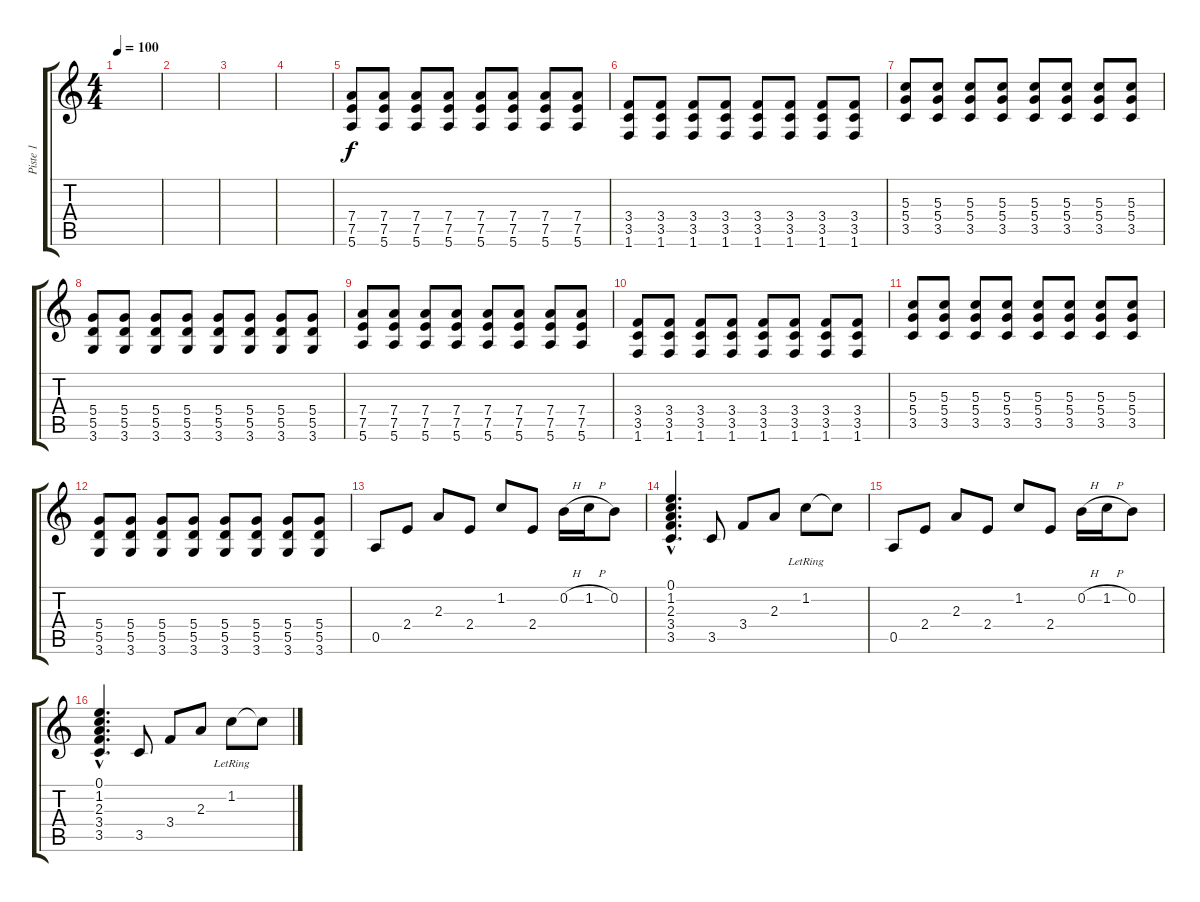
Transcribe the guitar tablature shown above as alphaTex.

\track ("Piste 1" "Piste 1") {instrument electricguitarclean}
\staff {score tabs}
\tuning (E4 B3 G3 D3 A2 E2) {hide}
\ts (4 4)
\tempo 100
\clef g2
\ks c
|
|
|
|
(7.4 7.5 5.6).8{instrument distortionguitar} (7.4 7.5 5.6).8 (7.4 7.5 5.6).8 (7.4 7.5 5.6).8 (7.4 7.5 5.6).8 (7.4 7.5 5.6).8 (7.4 7.5 5.6).8 (7.4 7.5 5.6).8 |
(3.4 3.5 1.6).8 (3.4 3.5 1.6).8 (3.4 3.5 1.6).8 (3.4 3.5 1.6).8 (3.4 3.5 1.6).8 (3.4 3.5 1.6).8 (3.4 3.5 1.6).8 (3.4 3.5 1.6).8 |
(5.3 5.4 3.5).8 (5.3 5.4 3.5).8 (5.3 5.4 3.5).8 (5.3 5.4 3.5).8 (5.3 5.4 3.5).8 (5.3 5.4 3.5).8 (5.3 5.4 3.5).8 (5.3 5.4 3.5).8 |
(5.4 5.5 3.6).8 (5.4 5.5 3.6).8 (5.4 5.5 3.6).8 (5.4 5.5 3.6).8 (5.4 5.5 3.6).8 (5.4 5.5 3.6).8 (5.4 5.5 3.6).8 (5.4 5.5 3.6).8 |
(7.4 7.5 5.6).8{instrument distortionguitar} (7.4 7.5 5.6).8 (7.4 7.5 5.6).8 (7.4 7.5 5.6).8 (7.4 7.5 5.6).8 (7.4 7.5 5.6).8 (7.4 7.5 5.6).8 (7.4 7.5 5.6).8 |
(3.4 3.5 1.6).8 (3.4 3.5 1.6).8 (3.4 3.5 1.6).8 (3.4 3.5 1.6).8 (3.4 3.5 1.6).8 (3.4 3.5 1.6).8 (3.4 3.5 1.6).8 (3.4 3.5 1.6).8 |
(5.3 5.4 3.5).8 (5.3 5.4 3.5).8 (5.3 5.4 3.5).8 (5.3 5.4 3.5).8 (5.3 5.4 3.5).8 (5.3 5.4 3.5).8 (5.3 5.4 3.5).8 (5.3 5.4 3.5).8 |
(5.4 5.5 3.6).8 (5.4 5.5 3.6).8 (5.4 5.5 3.6).8 (5.4 5.5 3.6).8 (5.4 5.5 3.6).8 (5.4 5.5 3.6).8 (5.4 5.5 3.6).8 (5.4 5.5 3.6).8 |
0.5.8{instrument electricguitarclean} 2.4.8 2.3.8 2.4.8 1.2.8 2.4.8 0.2{h}.16 1.2{h}.16 0.2.8 |
(0.1{hac} 1.2{hac} 2.3{hac} 3.4{hac} 3.5{hac}).4{d} 3.5.8 3.4.8 2.3.8 1.2{lr}.8 1.2{t}.8 |
0.5.8 2.4.8 2.3.8 2.4.8 1.2.8 2.4.8 0.2{h}.16 1.2{h}.16 0.2.8 |
(0.1{hac} 1.2{hac} 2.3{hac} 3.4{hac} 3.5{hac}).4{d} 3.5.8 3.4.8 2.3.8 1.2{lr}.8 1.2{t}.8
